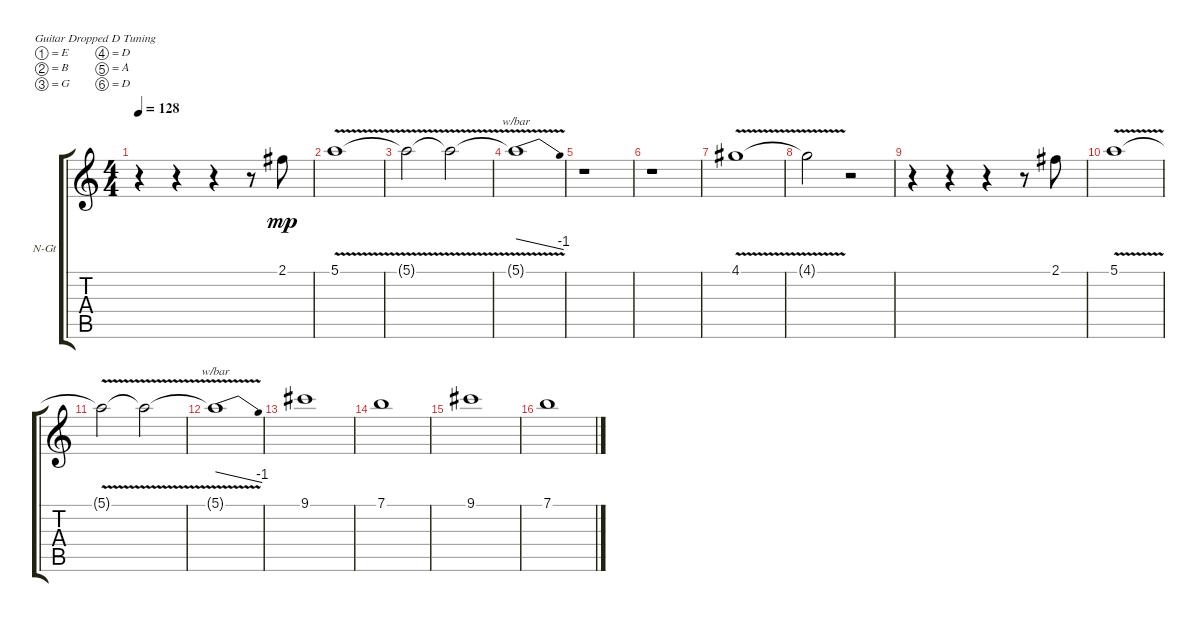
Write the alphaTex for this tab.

\bracketExtendMode groupsimilarinstruments
\firstSystemTrackNameOrientation horizontal
\otherSystemsTrackNameOrientation horizontal
\track ("Keyboard (Christian)" "N-Gt") {instrument acousticguitarnylon}
\staff {score tabs}
\tuning (E4 B3 G3 D3 A2 D2)
\ts (4 4)
\tempo 128
\clef g2
\ks c
r.4{dy mp} r.4 r.4 r.8 2.1.8 |
5.1{v}.1 |
5.1{v t}.2 5.1{v t}.2 |
5.1{t}.1{tbe (dive default 0 0 60 -4)} |
r.1 |
r.1 |
4.1{v}.1 |
4.1{v t}.2 r.2 |
r.4 r.4 r.4 r.8 2.1.8 |
5.1{v}.1 |
5.1{v t}.2 5.1{v t}.2 |
5.1{t}.1{tbe (dive default 0 0 60 -4)} |
9.1.1 |
7.1.1 |
9.1.1 |
7.1.1
